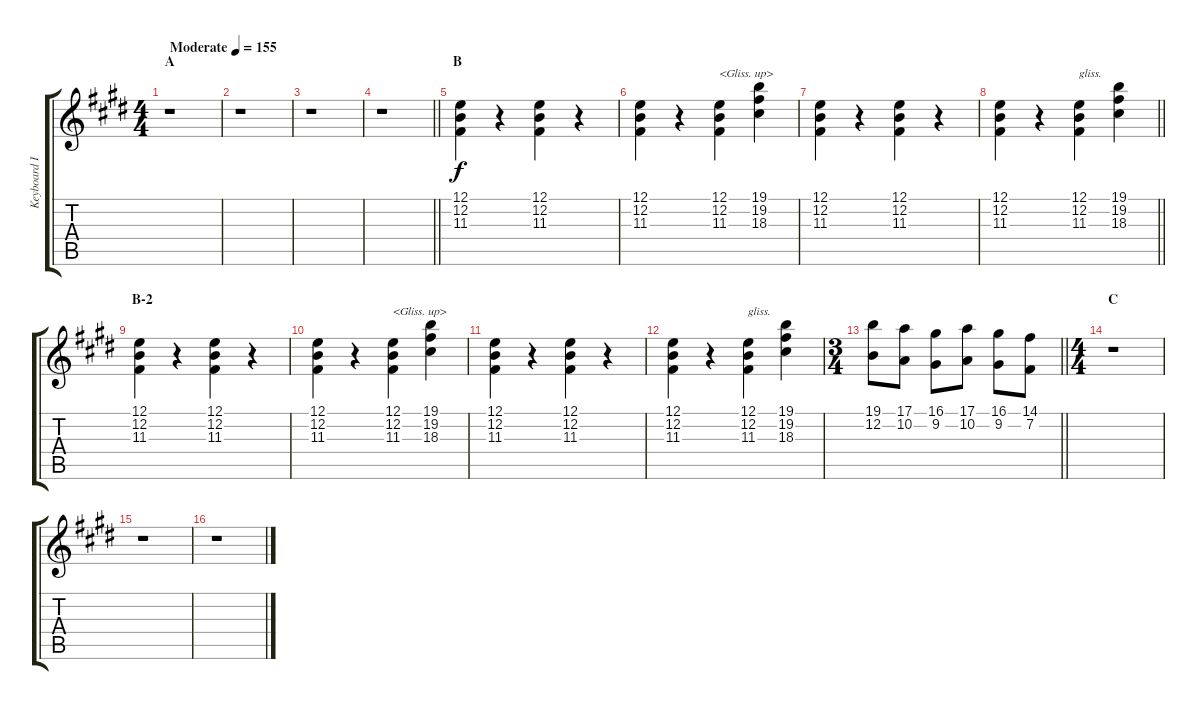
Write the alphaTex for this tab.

\track ("Keyboard I" "Keyboard I") {instrument drawbarorgan}
\staff {score tabs}
\tuning (E4 B3 G3 D3 A2 E2) {hide}
\ts (4 4)
\section ("" "A")
\tempo (155 "Moderate")
\clef g2
\ks e
r.1{dy f instrument drawbarorgan} |
r.1 |
r.1 |
\barLineRight lightlight
r.1 |
\section ("" "B")
(12.1 12.2 11.3).4 r.4 (12.1 12.2 11.3).4 r.4 |
(12.1 12.2 11.3).4 r.4 (12.1 12.2 11.3).4{txt "<Gliss. up>"} (19.1 19.2 18.3).4 |
(12.1 12.2 11.3).4 r.4 (12.1 12.2 11.3).4 r.4 |
\barLineRight lightlight
(12.1 12.2 11.3).4 r.4 (12.1 12.2 11.3).4{txt "gliss."} (19.1 19.2 18.3).4 |
\section ("" "B-2")
(12.1 12.2 11.3).4 r.4 (12.1 12.2 11.3).4 r.4 |
(12.1 12.2 11.3).4 r.4 (12.1 12.2 11.3).4{txt "<Gliss. up>"} (19.1 19.2 18.3).4 |
(12.1 12.2 11.3).4 r.4 (12.1 12.2 11.3).4 r.4 |
(12.1 12.2 11.3).4 r.4 (12.1 12.2 11.3).4{txt "gliss."} (19.1 19.2 18.3).4 |
\ts (3 4)
\barLineRight lightlight
(19.1 12.2).8 (17.1 10.2).8 (16.1 9.2).8 (17.1 10.2).8 (16.1 9.2).8 (14.1 7.2).8 |
\ts (4 4)
\section ("" "C")
r.1 |
r.1 |
r.1
